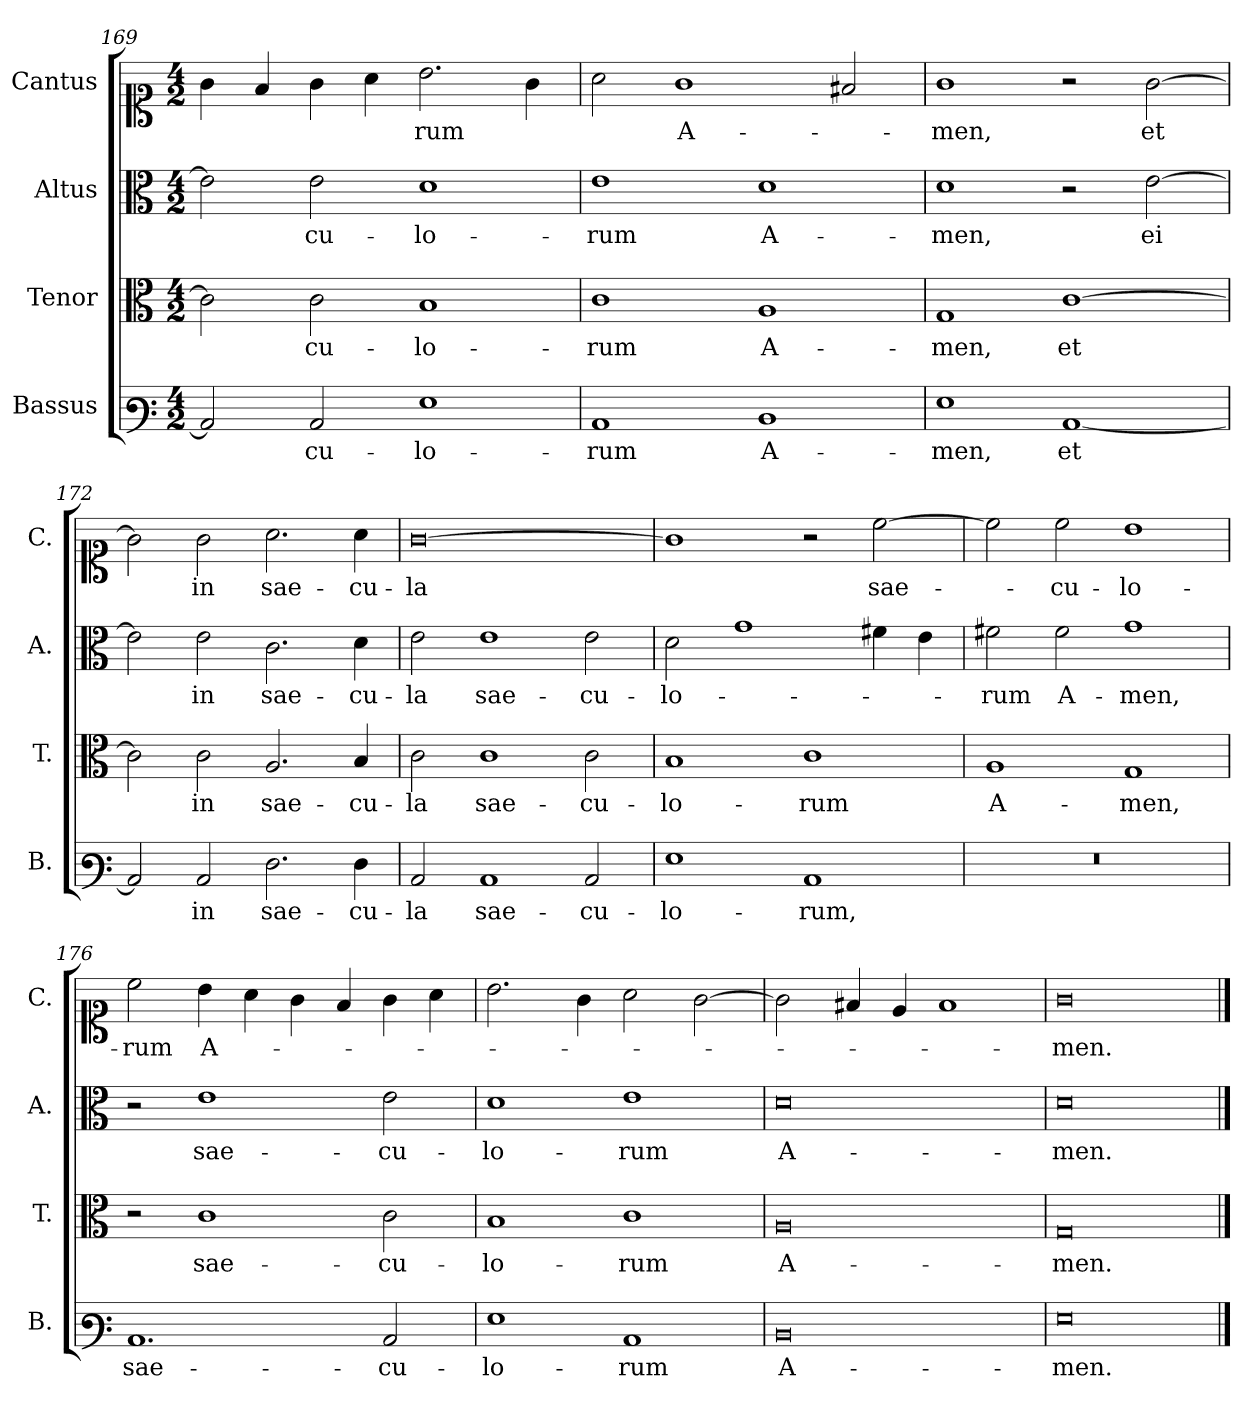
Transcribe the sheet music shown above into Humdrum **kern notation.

**kern	**text	**kern	**text	**kern	**text	**kern	**text
*part4	*part4	*part3	*part3	*part2	*part2	*part1	*part1
*staff4	*staff4	*staff3	*staff3	*staff2	*staff2	*staff1	*staff1
*I"Bassus	*	*I"Tenor	*	*I"Altus	*	*I"Cantus	*
*I'B.	*	*I'T.	*	*I'A.	*	*I'C.	*
*clefF3	*	*clefC3	*	*clefC3	*	*clefC1	*
*k[]	*	*k[]	*	*k[]	*	*k[]	*
*M4/2	*	*M4/2	*	*M4/2	*	*M4/2	*
=169	=169	=169	=169	=169	=169	=169	=169
2C/]	.	2c\]	.	2e\]	.	4g\	.
.	.	.	.	.	.	4f/	.
2C/	-cu-	2c\	-cu-	2e\	-cu-	4g\	.
.	.	.	.	.	.	4a\	.
1G	-lo-	1B	-lo-	1d	-lo-	2.b\	-rum
.	.	.	.	.	.	4g\	.
=170	=170	=170	=170	=170	=170	=170	=170
1C	-rum	1c	-rum	1e	-rum	2a\	.
.	.	.	.	.	.	1g	A-
1D	A-	1A	A-	1d	A-	.	.
.	.	.	.	.	.	2f#X/	.
=171	=171	=171	=171	=171	=171	=171	=171
1G	-men,	1G	-men,	1d	-men,	1g	-men,
[1C	et	[1c	et	2r	.	2r	.
.	.	.	.	[2e\	ei	[2g\	et
=172	=172	=172	=172	=172	=172	=172	=172
2C/]	.	2c\]	.	2e\]	.	2g\]	.
2C/	in	2c\	in	2e\	in	2g\	in
2.F\	sae-	2.A/	sae-	2.c\	sae-	2.a\	sae-
4F\	-cu-	4B/	-cu-	4d\	cu-	4a\	-cu-
=173	=173	=173	=173	=173	=173	=173	=173
2C/	-la	2c\	-la	2e\	-la	[0g	-la
1C	sae-	1c	sae-	1e	sae-	.	.
2C/	-cu-	2c\	-cu-	2e\	-cu-	.	.
!!LO:LB:g=z
=174	=174	=174	=174	=174	=174	=174	=174
1G	-lo-	1B	-lo-	2d\	-lo-	1g]	.
.	.	.	.	1g	.	.	.
1C	-rum,	1c	-rum	.	.	2r	.
.	.	.	.	4f#X\	.	[2cc\	sae-
.	.	.	.	4e\	.	.	.
=175	=175	=175	=175	=175	=175	=175	=175
0r	.	1A	A-	2f#X\	-rum	2cc\]	.
.	.	.	.	2f#\	A-	2cc\	-cu-
.	.	1G	-men,	1g	-men,	1b	-lo-
=176	=176	=176	=176	=176	=176	=176	=176
1.C	sae-	2r	.	2r	.	2cc\	-rum
.	.	1c	sae-	1e	sae-	4b\	A-
.	.	.	.	.	.	4a\	.
.	.	.	.	.	.	4g\	.
.	.	.	.	.	.	4f/	.
2C/	-cu-	2c\	-cu-	2e\	-cu-	4g\	.
.	.	.	.	.	.	4a\	.
=177	=177	=177	=177	=177	=177	=177	=177
1G	-lo-	1B	-lo-	1d	-lo-	2.b\	.
.	.	.	.	.	.	4g\	.
1C	-rum	1c	-rum	1e	-rum	2a\	.
.	.	.	.	.	.	[2g\	.
=178	=178	=178	=178	=178	=178	=178	=178
0D	A-	0A	A-	0d	A-	2g\]	.
.	.	.	.	.	.	4f#X/	.
.	.	.	.	.	.	4e/	.
.	.	.	.	.	.	1f#	.
=179	=179	=179	=179	=179	=179	=179	=179
0G	-men.	0G	-men.	0d	-men.	0g	-men.
==	==	==	==	==	==	==	==
*-	*-	*-	*-	*-	*-	*-	*-
